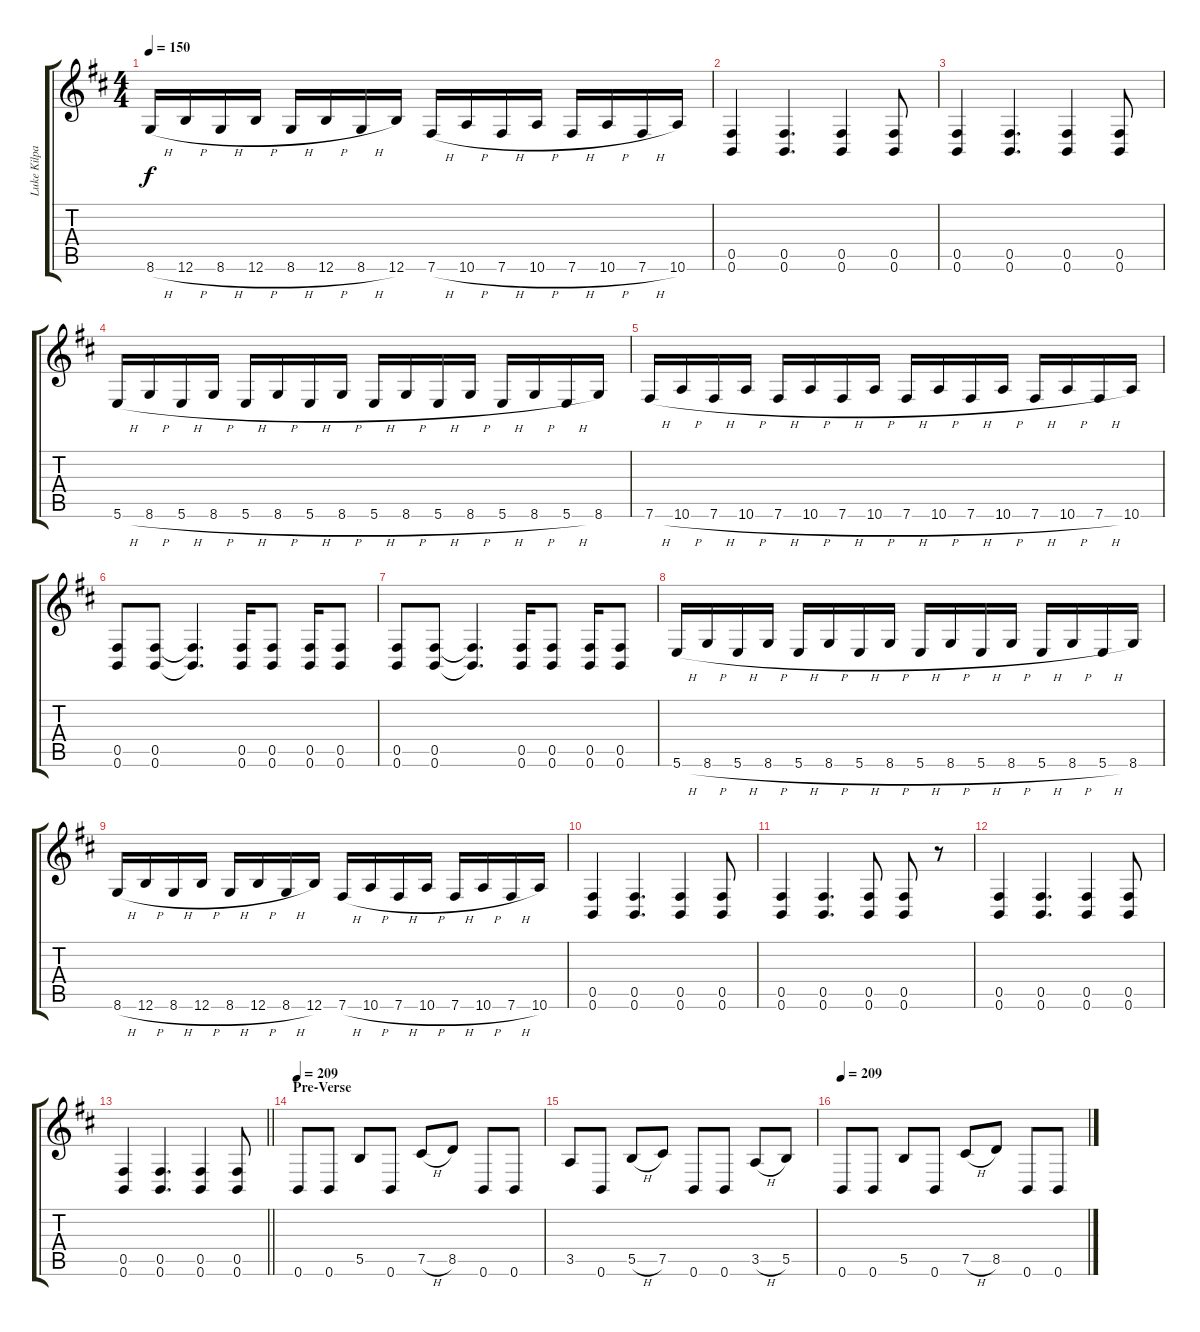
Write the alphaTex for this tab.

\track ("Luke Kilpatrick" "Luke Kilpa") {instrument distortionguitar}
\staff {score tabs}
\tuning (Db4 Ab3 E3 B2 Gb2 B1) {hide}
\ts (4 4)
\tempo 150
\clef g2
\ks d
8.6{h}.16{dy f} 12.6{h}.16 8.6{h}.16 12.6{h}.16 8.6{h}.16 12.6{h}.16 8.6{h}.16 12.6.16 7.6{h}.16 10.6{h}.16 7.6{h}.16 10.6{h}.16 7.6{h}.16 10.6{h}.16 7.6{h}.16 10.6.16 |
(0.5 0.6).4 (0.5 0.6).4{d} (0.5 0.6).4 (0.5 0.6).8 |
(0.5 0.6).4 (0.5 0.6).4{d} (0.5 0.6).4 (0.5 0.6).8 |
5.6{h}.16 8.6{h}.16 5.6{h}.16 8.6{h}.16 5.6{h}.16 8.6{h}.16 5.6{h}.16 8.6{h}.16 5.6{h}.16 8.6{h}.16 5.6{h}.16 8.6{h}.16 5.6{h}.16 8.6{h}.16 5.6{h}.16 8.6.16 |
7.6{h}.16 10.6{h}.16 7.6{h}.16 10.6{h}.16 7.6{h}.16 10.6{h}.16 7.6{h}.16 10.6{h}.16 7.6{h}.16 10.6{h}.16 7.6{h}.16 10.6{h}.16 7.6{h}.16 10.6{h}.16 7.6{h}.16 10.6.16 |
(0.5 0.6).8 (0.5 0.6).8 (0.5{t} 0.6{t}).4{d} (0.5 0.6).16 (0.5 0.6).8 (0.5 0.6).16 (0.5 0.6).8 |
(0.5 0.6).8 (0.5 0.6).8 (0.5{t} 0.6{t}).4{d} (0.5 0.6).16 (0.5 0.6).8 (0.5 0.6).16 (0.5 0.6).8 |
5.6{h}.16 8.6{h}.16 5.6{h}.16 8.6{h}.16 5.6{h}.16 8.6{h}.16 5.6{h}.16 8.6{h}.16 5.6{h}.16 8.6{h}.16 5.6{h}.16 8.6{h}.16 5.6{h}.16 8.6{h}.16 5.6{h}.16 8.6.16 |
8.6{h}.16 12.6{h}.16 8.6{h}.16 12.6{h}.16 8.6{h}.16 12.6{h}.16 8.6{h}.16 12.6.16 7.6{h}.16 10.6{h}.16 7.6{h}.16 10.6{h}.16 7.6{h}.16 10.6{h}.16 7.6{h}.16 10.6.16 |
(0.5 0.6).4 (0.5 0.6).4{d} (0.5 0.6).4 (0.5 0.6).8 |
(0.5 0.6).4 (0.5 0.6).4{d} (0.5 0.6).8 (0.5 0.6).8 r.8 |
(0.5 0.6).4 (0.5 0.6).4{d} (0.5 0.6).4 (0.5 0.6).8 |
\barLineRight lightlight
(0.5 0.6).4 (0.5 0.6).4{d} (0.5 0.6).4 (0.5 0.6).8 |
\section ("" "Pre-Verse")
\tempo 209
0.6.8 0.6.8 5.5.8 0.6.8 7.5{h}.8 8.5.8 0.6.8 0.6.8 |
3.5.8 0.6.8 5.5{h}.8 7.5.8 0.6.8 0.6.8 3.5{h}.8 5.5.8 |
\tempo 209
0.6.8 0.6.8 5.5.8 0.6.8 7.5{h}.8 8.5.8 0.6.8 0.6.8
